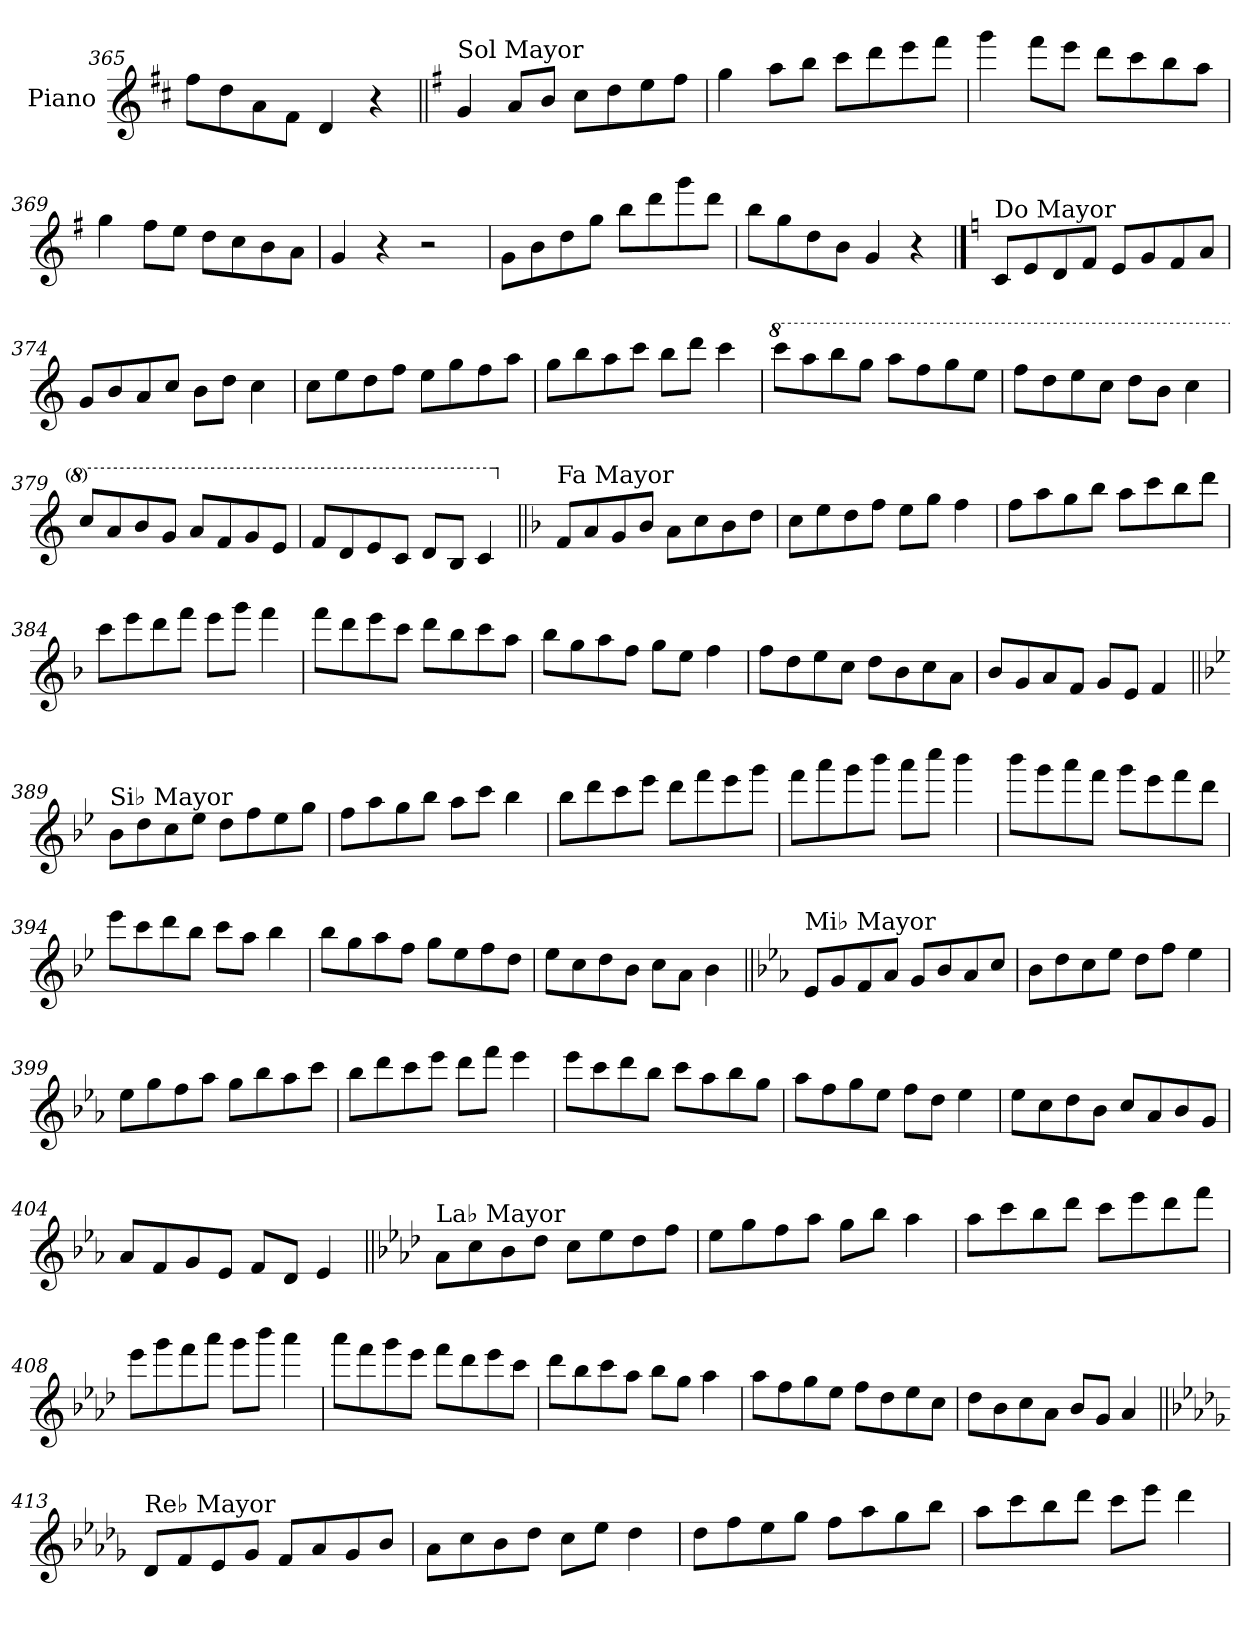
**kern
*part1
*staff1
*I"Piano
*I'Pno.
*clefG2
*k[f#c#]
=365
8ff#\L
8dd\
8a\
8f#\J
4d/
4r
!!LO:LB:g=z
=366||
*k[f#]
!LO:TX:a:t=Sol Mayor
4g/
8a/L
8b/J
8cc\L
8dd\
8ee\
8ff#\J
=367
4gg\
8aa\L
8bb\J
8ccc\L
8ddd\
8eee\
8fff#\J
=368
4ggg\
8fff#\L
8eee\J
8ddd\L
8ccc\
8bb\
8aa\J
=369
4gg\
8ff#\L
8ee\J
8dd\L
8cc\
8b\
8a\J
=370
4g/
4r
2r
=371
8g\L
8b\
8dd\
8gg\J
8bb\L
8ddd\
8ggg\
8ddd\J
=372
8bb\L
8gg\
8dd\
8b\J
4g/
4r
!!LO:PB:g=z
==373
*k[]
!LO:TX:a:t=Do Mayor
8c/L
8e/
8d/
8f/J
8e/L
8g/
8f/
8a/J
=374
8g/L
8b/
8a/
8cc/J
8b\L
8dd\J
4cc\
=375
8cc\L
8ee\
8dd\
8ff\J
8ee\L
8gg\
8ff\
8aa\J
=376
8gg\L
8bb\
8aa\
8ccc\J
8bb\L
8ddd\J
4ccc\
!!LO:LB:g=z
=377
*8va
8cccc\L
8aaa\
8bbb\
8ggg\J
8aaa\L
8fff\
8ggg\
8eee\J
=378
8fff\L
8ddd\
8eee\
8ccc\J
8ddd\L
8bb\J
4ccc\
=379
8ccc/L
8aa/
8bb/
8gg/J
8aa/L
8ff/
8gg/
8ee/J
=380
8ff/L
8dd/
8ee/
8cc/J
8dd/L
8b/J
4cc/
!!LO:LB:g=z
=381||
*k[b-]
*X8va
!LO:TX:a:t=Fa Mayor
8f/L
8a/
8g/
8b-/J
8a\L
8cc\
8b-\
8dd\J
=382
8cc\L
8ee\
8dd\
8ff\J
8ee\L
8gg\J
4ff\
=383
8ff\L
8aa\
8gg\
8bb-\J
8aa\L
8ccc\
8bb-\
8ddd\J
=384
8ccc\L
8eee\
8ddd\
8fff\J
8eee\L
8ggg\J
4fff\
!!LO:LB:g=z
=385
8fff\L
8ddd\
8eee\
8ccc\J
8ddd\L
8bb-\
8ccc\
8aa\J
=386
8bb-\L
8gg\
8aa\
8ff\J
8gg\L
8ee\J
4ff\
=387
8ff\L
8dd\
8ee\
8cc\J
8dd\L
8b-\
8cc\
8a\J
=388
8b-/L
8g/
8a/
8f/J
8g/L
8e/J
4f/
!!LO:LB:g=z
=389||
*k[b-e-]
!LO:TX:a:t=Si♭ Mayor
8b-\L
8dd\
8cc\
8ee-\J
8dd\L
8ff\
8ee-\
8gg\J
=390
8ff\L
8aa\
8gg\
8bb-\J
8aa\L
8ccc\J
4bb-\
=391
8bb-\L
8ddd\
8ccc\
8eee-\J
8ddd\L
8fff\
8eee-\
8ggg\J
=392
8fff\L
8aaa\
8ggg\
8bbb-\J
8aaa\L
8cccc\J
4bbb-\
!!LO:LB:g=z
=393
8bbb-\L
8ggg\
8aaa\
8fff\J
8ggg\L
8eee-\
8fff\
8ddd\J
=394
8eee-\L
8ccc\
8ddd\
8bb-\J
8ccc\L
8aa\J
4bb-\
=395
8bb-\L
8gg\
8aa\
8ff\J
8gg\L
8ee-\
8ff\
8dd\J
=396
8ee-\L
8cc\
8dd\
8b-\J
8cc\L
8a\J
4b-\
!!LO:LB:g=z
=397||
*k[b-e-a-]
!LO:TX:a:t=Mi♭ Mayor
8e-/L
8g/
8f/
8a-/J
8g/L
8b-/
8a-/
8cc/J
=398
8b-\L
8dd\
8cc\
8ee-\J
8dd\L
8ff\J
4ee-\
=399
8ee-\L
8gg\
8ff\
8aa-\J
8gg\L
8bb-\
8aa-\
8ccc\J
=400
8bb-\L
8ddd\
8ccc\
8eee-\J
8ddd\L
8fff\J
4eee-\
!!LO:LB:g=z
=401
8eee-\L
8ccc\
8ddd\
8bb-\J
8ccc\L
8aa-\
8bb-\
8gg\J
=402
8aa-\L
8ff\
8gg\
8ee-\J
8ff\L
8dd\J
4ee-\
=403
8ee-\L
8cc\
8dd\
8b-\J
8cc/L
8a-/
8b-/
8g/J
=404
8a-/L
8f/
8g/
8e-/J
8f/L
8d/J
4e-/
!!LO:PB:g=z
=405||
*k[b-e-a-d-]
!LO:TX:a:t=La♭ Mayor
8a-\L
8cc\
8b-\
8dd-\J
8cc\L
8ee-\
8dd-\
8ff\J
=406
8ee-\L
8gg\
8ff\
8aa-\J
8gg\L
8bb-\J
4aa-\
=407
8aa-\L
8ccc\
8bb-\
8ddd-\J
8ccc\L
8eee-\
8ddd-\
8fff\J
=408
8eee-\L
8ggg\
8fff\
8aaa-\J
8ggg\L
8bbb-\J
4aaa-\
!!LO:LB:g=z
=409
8aaa-\L
8fff\
8ggg\
8eee-\J
8fff\L
8ddd-\
8eee-\
8ccc\J
=410
8ddd-\L
8bb-\
8ccc\
8aa-\J
8bb-\L
8gg\J
4aa-\
=411
8aa-\L
8ff\
8gg\
8ee-\J
8ff\L
8dd-\
8ee-\
8cc\J
=412
8dd-\L
8b-\
8cc\
8a-\J
8b-/L
8g/J
4a-/
!!LO:LB:g=z
=413||
*k[b-e-a-d-g-]
!LO:TX:a:t=Re♭ Mayor
8d-/L
8f/
8e-/
8g-/J
8f/L
8a-/
8g-/
8b-/J
=414
8a-\L
8cc\
8b-\
8dd-\J
8cc\L
8ee-\J
4dd-\
=415
8dd-\L
8ff\
8ee-\
8gg-\J
8ff\L
8aa-\
8gg-\
8bb-\J
=416
8aa-\L
8ccc\
8bb-\
8ddd-\J
8ccc\L
8eee-\J
4ddd-\
=
*-
